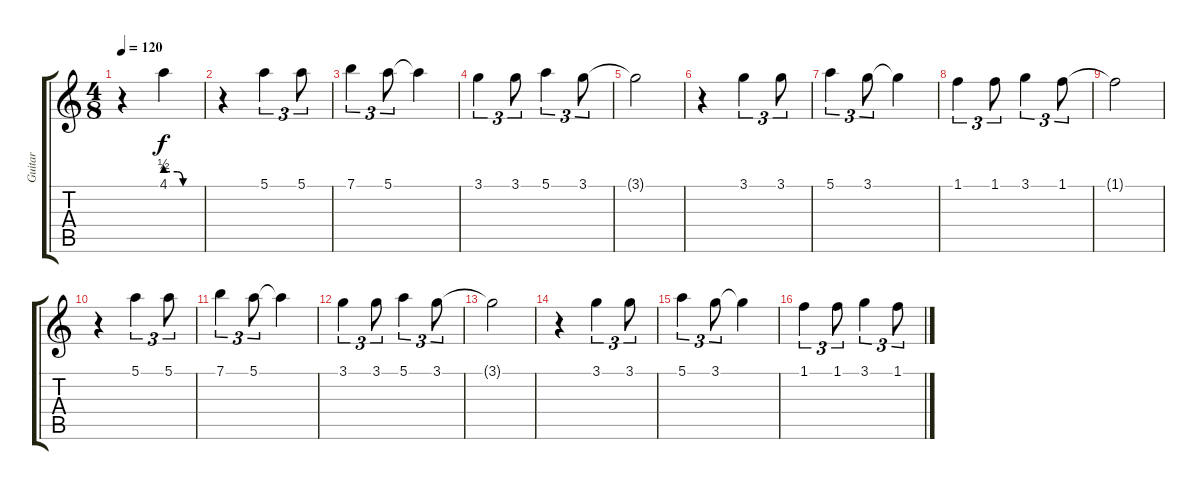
\track ("Guitar" "Guitar") {instrument electricguitarjazz}
\staff {score tabs}
\tuning (E4 B3 G3 D3 A2 E2) {hide}
\ts (4 8)
\tempo 120
\clef g2
\ks c
r.4{dy f instrument electricguitarjazz} 4.1{be (custom 0 2 20 2 30 0 40 0 60 0)}.4 |
r.4 5.1.4{tu (3 2)} 5.1.8{tu (3 2)} |
7.1.4{tu (3 2)} 5.1.8{tu (3 2)} 5.1{t}.4 |
3.1.4{tu (3 2)} 3.1.8{tu (3 2)} 5.1.4{tu (3 2)} 3.1.8{tu (3 2)} |
3.1{t}.2 |
r.4 3.1.4{tu (3 2)} 3.1.8{tu (3 2)} |
5.1.4{tu (3 2)} 3.1.8{tu (3 2)} 3.1{t}.4 |
1.1.4{tu (3 2)} 1.1.8{tu (3 2)} 3.1.4{tu (3 2)} 1.1.8{tu (3 2)} |
1.1{t}.2 |
r.4 5.1.4{tu (3 2)} 5.1.8{tu (3 2)} |
7.1.4{tu (3 2)} 5.1.8{tu (3 2)} 5.1{t}.4 |
3.1.4{tu (3 2)} 3.1.8{tu (3 2)} 5.1.4{tu (3 2)} 3.1.8{tu (3 2)} |
3.1{t}.2 |
r.4 3.1.4{tu (3 2)} 3.1.8{tu (3 2)} |
5.1.4{tu (3 2)} 3.1.8{tu (3 2)} 3.1{t}.4 |
1.1.4{tu (3 2)} 1.1.8{tu (3 2)} 3.1.4{tu (3 2)} 1.1.8{tu (3 2)}
